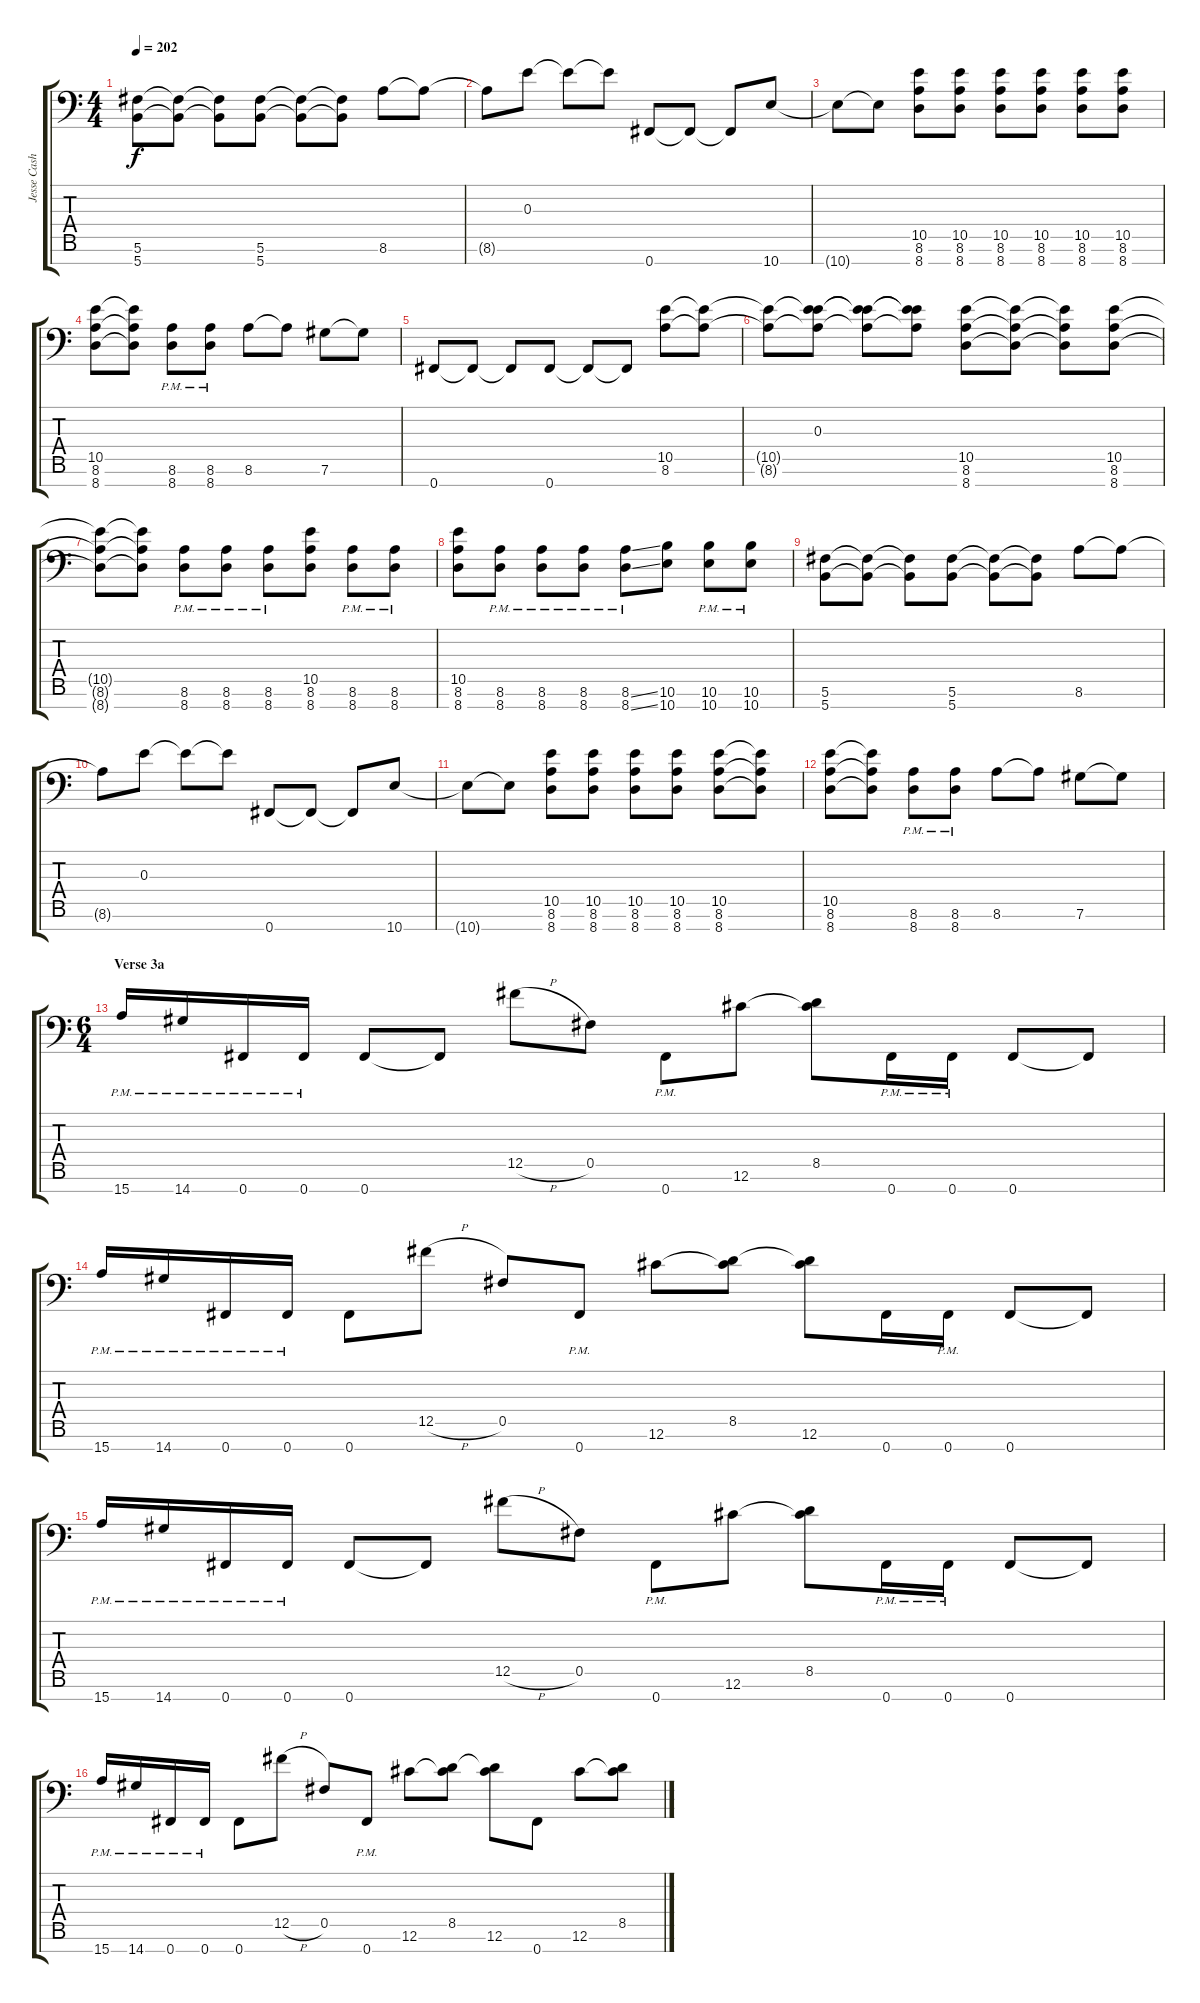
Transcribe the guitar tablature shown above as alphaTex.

\track ("Jesse Cash" "Jesse Cash") {instrument distortionguitar}
\staff {score tabs}
\tuning (Db4 Ab3 E3 B2 Gb2 Db2 Gb1) {hide}
\ts (4 4)
\tempo 202
\clef f4
\ks c
(5.6 5.7).8{dy f} (5.6{t} 5.7{t}).8 (5.6{t} 5.7{t}).8 (5.6 5.7).8 (5.6{t} 5.7{t}).8 (5.6{t} 5.7{t}).8 8.6.8 8.6{t}.8 |
8.6{t}.8 0.3.8 0.3{t}.8 0.3{t}.8 0.7.8 0.7{t}.8 0.7{t}.8 10.7.8 |
10.7{t}.8 10.7{t}.8 (10.5 8.6 8.7).8 (10.5 8.6 8.7).8 (10.5 8.6 8.7).8 (10.5 8.6 8.7).8 (10.5 8.6 8.7).8 (10.5 8.6 8.7).8 |
(10.5 8.6 8.7).8 (10.5{t} 8.6{t} 8.7{t}).8 (8.6{pm} 8.7{pm}).8 (8.6{pm} 8.7{pm}).8 8.6.8 8.6{t}.8 7.6.8 7.6{t}.8 |
0.7.8 0.7{t}.8 0.7{t}.8 0.7.8 0.7{t}.8 0.7{t}.8 (10.5 8.6).8 (10.5{t} 8.6{t}).8 |
(10.5{t} 8.6{t}).8 (0.3 10.5{t} 8.6{t}).8 (0.3{t} 10.5{t} 8.6{t}).8 (0.3{t} 10.5{t} 8.6{t}).8 (10.5 8.6 8.7).8 (10.5{t} 8.6{t} 8.7{t}).8 (10.5{t} 8.6{t} 8.7{t}).8 (10.5 8.6 8.7).8 |
(10.5{t} 8.6{t} 8.7{t}).8 (10.5{t} 8.6{t} 8.7{t}).8 (8.6{pm} 8.7{pm}).8 (8.6{pm} 8.7{pm}).8 (8.6{pm} 8.7{pm}).8 (10.5 8.6 8.7).8 (8.6{pm} 8.7{pm}).8 (8.6{pm} 8.7{pm}).8 |
(10.5 8.6 8.7).8 (8.6{pm} 8.7{pm}).8 (8.6{pm} 8.7{pm}).8 (8.6{pm} 8.7{pm}).8 (8.6{ss} 8.7{ss pm}).8 (10.6 10.7).8 (10.6{pm} 10.7{pm}).8 (10.6{pm} 10.7{pm}).8 |
(5.6 5.7).8 (5.6{t} 5.7{t}).8 (5.6{t} 5.7{t}).8 (5.6 5.7).8 (5.6{t} 5.7{t}).8 (5.6{t} 5.7{t}).8 8.6.8 8.6{t}.8 |
8.6{t}.8 0.3.8 0.3{t}.8 0.3{t}.8 0.7.8 0.7{t}.8 0.7{t}.8 10.7.8 |
10.7{t}.8 10.7{t}.8 (10.5 8.6 8.7).8 (10.5 8.6 8.7).8 (10.5 8.6 8.7).8 (10.5 8.6 8.7).8 (10.5 8.6 8.7).8 (10.5{t} 8.6{t} 8.7{t}).8 |
(10.5 8.6 8.7).8 (10.5{t} 8.6{t} 8.7{t}).8 (8.6{pm} 8.7{pm}).8 (8.6{pm} 8.7{pm}).8 8.6.8 8.6{t}.8 7.6.8 7.6{t}.8 |
\ts (6 4)
\section ("" "Verse 3a")
15.7{pm}.16 14.7{pm}.16 0.7{pm}.16 0.7{pm}.16 0.7.8 0.7{t}.8 12.5{h}.8 0.5.8 0.7{pm}.8 12.6.8 (8.5 12.6{t}).8 0.7{pm}.16 0.7{pm}.16 0.7.8 0.7{t}.8 |
15.7{pm}.16 14.7{pm}.16 0.7{pm}.16 0.7{pm}.16 0.7.8 12.5{h}.8 0.5.8 0.7{pm}.8 12.6.8 (8.5 12.6{t}).8 (8.5{t} 12.6).8 0.7.16 0.7{pm}.16 0.7.8 0.7{t}.8 |
15.7{pm}.16 14.7{pm}.16 0.7{pm}.16 0.7{pm}.16 0.7.8 0.7{t}.8 12.5{h}.8 0.5.8 0.7{pm}.8 12.6.8 (8.5 12.6{t}).8 0.7{pm}.16 0.7{pm}.16 0.7.8 0.7{t}.8 |
15.7{pm}.16 14.7{pm}.16 0.7{pm}.16 0.7{pm}.16 0.7.8 12.5{h}.8 0.5.8 0.7{pm}.8 12.6.8 (8.5 12.6{t}).8 (8.5{t} 12.6).8 0.7.8 12.6.8 (8.5 12.6{t}).8
